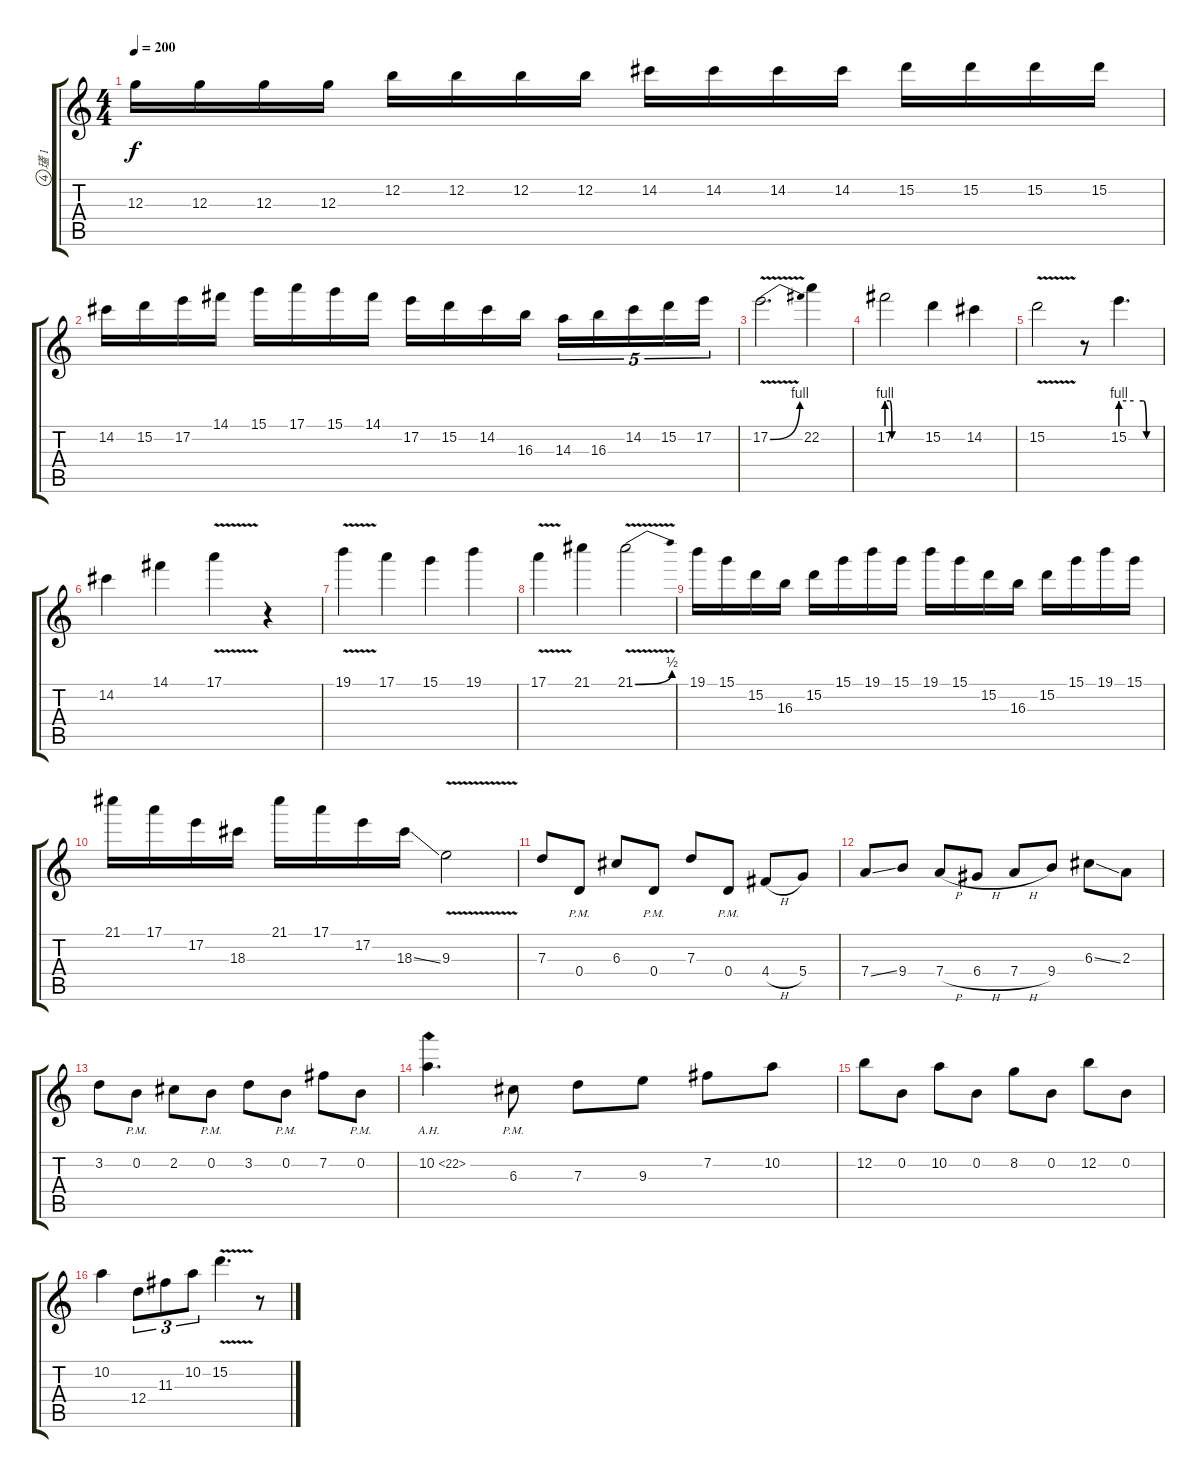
\track ("瓂 1" "瓂 1") {instrument distortionguitar}
\staff {score tabs}
\tuning (E4 B3 G3 D3 A2 E2) {hide}
\ts (4 4)
\tempo 200
\clef g2
\ks c
12.3.16{dy f} 12.3.16 12.3.16 12.3.16 12.2.16 12.2.16 12.2.16 12.2.16 14.2.16 14.2.16 14.2.16 14.2.16 15.2.16 15.2.16 15.2.16 15.2.16 |
14.2.16 15.2.16 17.2.16 14.1.16 15.1.16 17.1.16 15.1.16 14.1.16 17.2.16 15.2.16 14.2.16 16.3.16 14.3.16{tu (5 4)} 16.3.16{tu (5 4)} 14.2.16{tu (5 4)} 15.2.16{tu (5 4)} 17.2.16{tu (5 4)} |
17.2{be (bend 0 0 60 4) v}.2{d} 22.2.4 |
17.2{be (custom 0 4 5 4 9 0 60 0)}.2 15.2.4 14.2.4 |
15.2{v}.2 r.8 15.2{be (custom 0 4 20 4 35 4 40 0 60 0)}.4{d} |
14.2.4 14.1.4 17.1{v}.4 r.4 |
19.1{v}.4 17.1.4 15.1.4 19.1.4 |
17.1{v}.4 21.1.4 21.1{be (bend 0 0 60 2) v}.2 |
19.1.16 15.1.16 15.2.16 16.3.16 15.2.16 15.1.16 19.1.16 15.1.16 19.1.16 15.1.16 15.2.16 16.3.16 15.2.16 15.1.16 19.1.16 15.1.16 |
21.1.16 17.1.16 17.2.16 18.3.16 21.1.16 17.1.16 17.2.16 18.3{ss}.16 9.3{v}.2 |
7.3.8 0.4{pm}.8 6.3.8 0.4{pm}.8 7.3.8 0.4{pm}.8 4.4{h}.8 5.4.8 |
7.4{ss}.8 9.4.8 7.4{h}.8 6.4{h}.8 7.4{h}.8 9.4.8 6.3{ss}.8 2.3.8 |
3.2.8 0.2{pm}.8 2.2.8 0.2{pm}.8 3.2.8 0.2{pm}.8 7.2.8 0.2{pm}.8 |
10.2{ah 12}.4{d} 6.3{pm}.8 7.3.8 9.3.8 7.2.8 10.2.8 |
12.2.8 0.2.8 10.2.8 0.2.8 8.2.8 0.2.8 12.2.8 0.2.8 |
10.2.4 12.4.8{tu (3 2)} 11.3.8{tu (3 2)} 10.2.8{tu (3 2)} 15.2{v}.4{d} r.8
